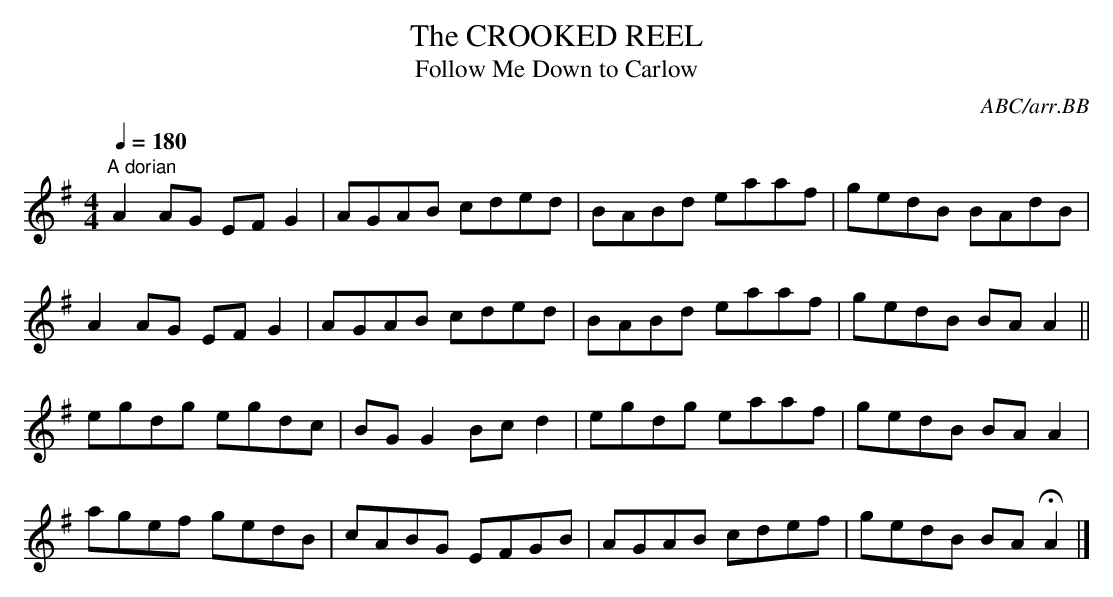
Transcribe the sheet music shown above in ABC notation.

X:1
T:CROOKED REEL, The
T:Follow Me Down to Carlow
C:ABC/arr.BB
Q:1/4=180
L:1/8
M:4/4
K:G
"A dorian"
A2AG EFG2|AGAB cded|BABd eaaf|gedB BAdB|
A2AG EFG2|AGAB cded|BABd eaaf|gedB BAA2||
egdg egdc|BGG2 Bcd2|egdg eaaf|gedB BAA2|
agef gedB|cABG EFGB|AGAB cdef|gedB BAHA2|]
